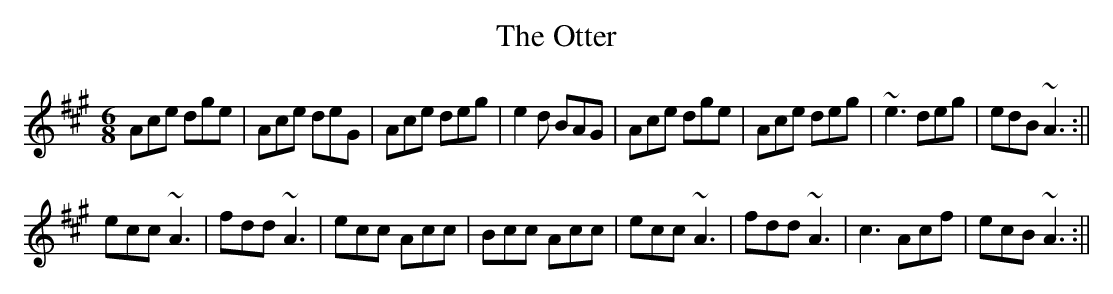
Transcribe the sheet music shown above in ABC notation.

X:1
T: The Otter
M: 6/8
L: 1/8
K: Amaj
Ace dge|Ace deG|Ace deg|e2 d BAG|Ace dge|Ace deg|~e3 deg|edB ~A3:||
ecc ~A3 |fdd ~A3|ecc Acc|Bcc Acc|ecc ~A3 |fdd ~A3|c3 Acf|ecB ~A3:||
